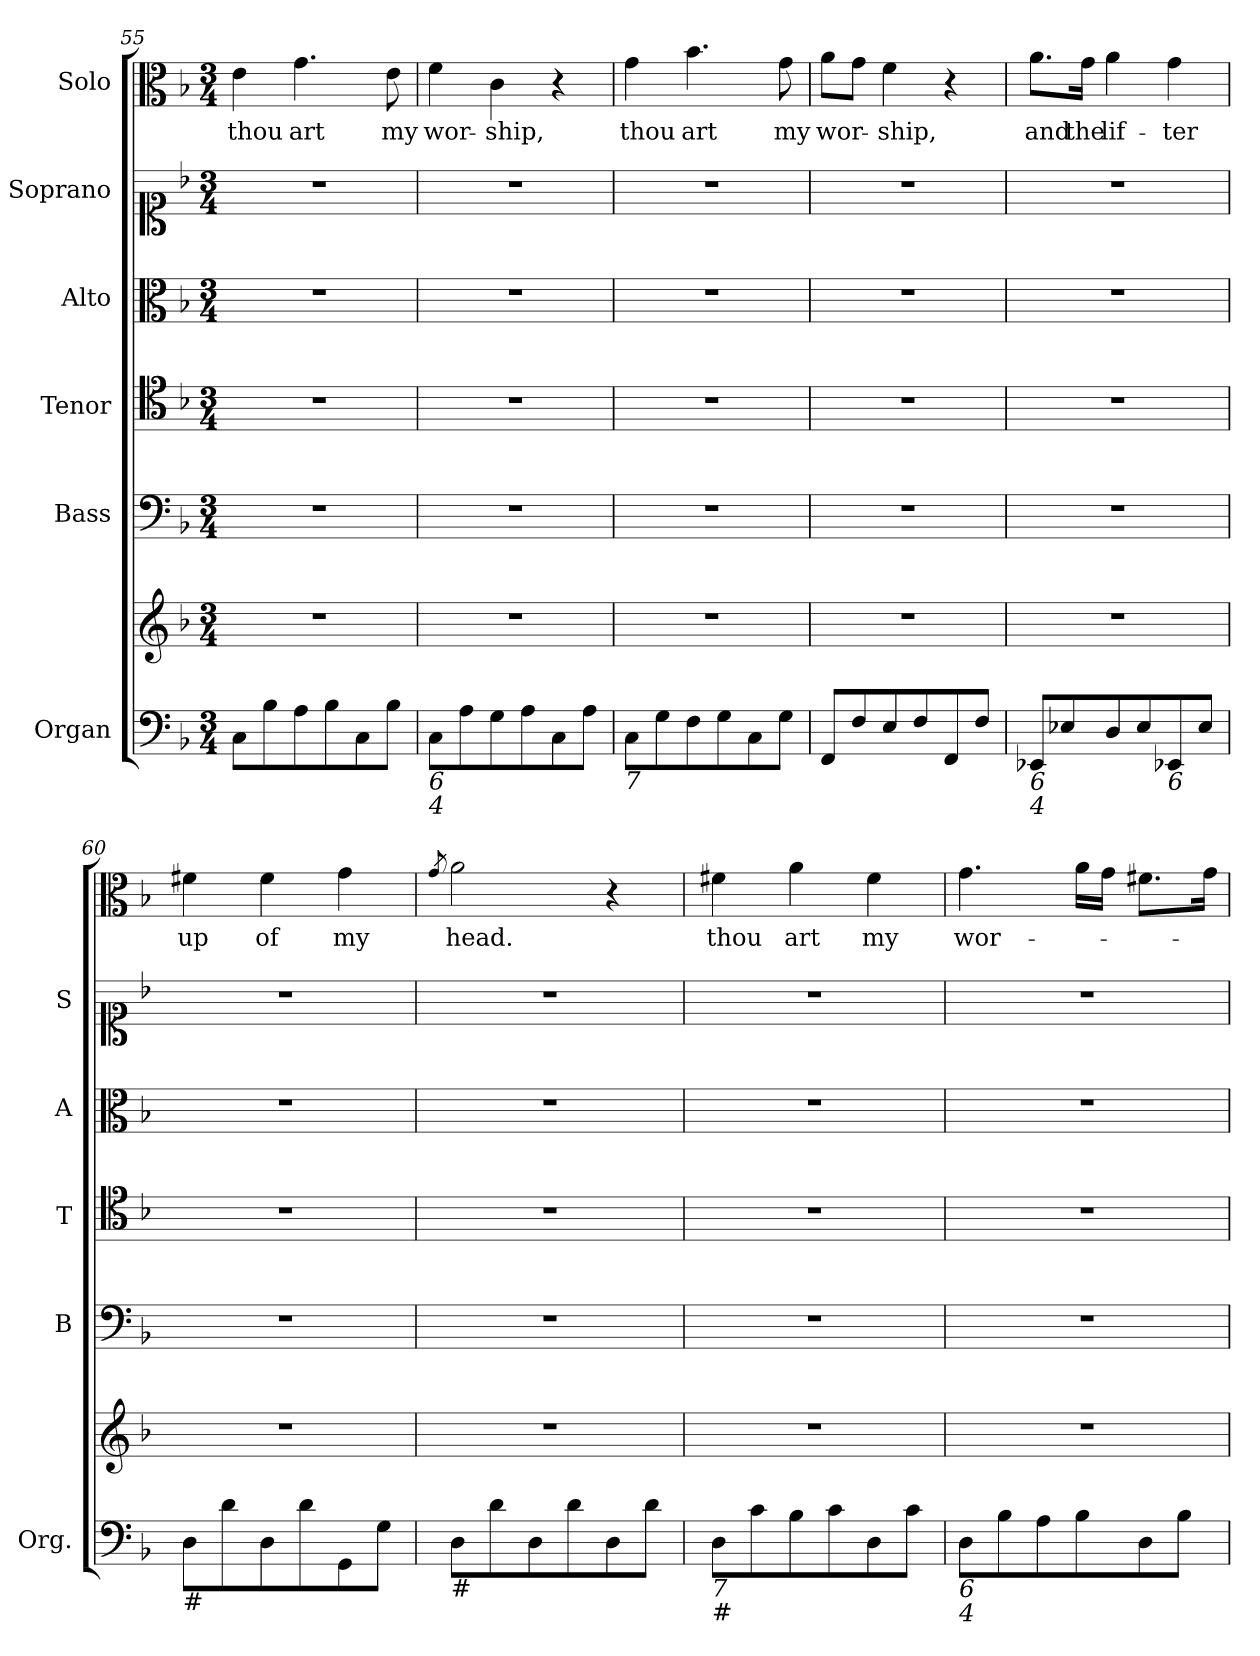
**kern	**kern	**kern	**kern	**kern	**kern	**kern	**text
*part6	*part6	*part5	*part4	*part3	*part2	*part1	*part1
*staff7	*staff6	*staff5	*staff4	*staff3	*staff2	*staff1	*staff1
*I"Organ	*	*I"Bass	*I"Tenor	*I"Alto	*I"Soprano	*I"Solo	*
*I'Org.	*	*I'B	*I'T	*I'A	*I'S	*	*
*clefF4	*clefG2	*clefF4	*clefC4	*clefC3	*clefC1	*clefC3	*
*k[b-]	*k[b-]	*k[b-]	*k[b-]	*k[b-]	*k[b-]	*k[b-]	*
*d:	*d:	*d:	*d:	*d:	*d:	*d:	*
*M3/4	*M3/4	*M3/4	*M3/4	*M3/4	*M3/4	*M3/4	*
=55	=55	=55	=55	=55	=55	=55	=55
!	!	!	!	!	!	!	!LO:LY:b
8C\L	2.r	2.r	2.r	2.r	2.r	4e\	thou
8B-\	.	.	.	.	.	.	.
!	!	!	!	!	!	!	!LO:LY:b
8A\	.	.	.	.	.	4.g\	art
8B-\	.	.	.	.	.	.	.
8C\	.	.	.	.	.	.	.
!	!	!	!	!	!	!	!LO:LY:b
8B-\J	.	.	.	.	.	8e\	my
=56	=56	=56	=56	=56	=56	=56	=56
!LO:TX:b:i:t=6	!	!	!	!	!	!	!
!LO:TX:b:i:t=4	!	!	!	!	!	!	!
!	!	!	!	!	!	!	!LO:LY:b
8C\L	2.r	2.r	2.r	2.r	2.r	4f\	wor-
8A\	.	.	.	.	.	.	.
!	!	!	!	!	!	!	!LO:LY:b
8G\	.	.	.	.	.	4c\	-ship,
8A\	.	.	.	.	.	.	.
8C\	.	.	.	.	.	4r	.
8A\J	.	.	.	.	.	.	.
=57	=57	=57	=57	=57	=57	=57	=57
!LO:TX:b:i:t=7	!	!	!	!	!	!	!
!	!	!	!	!	!	!	!LO:LY:b
8C\L	2.r	2.r	2.r	2.r	2.r	4g\	thou
8G\	.	.	.	.	.	.	.
!	!	!	!	!	!	!	!LO:LY:b
8F\	.	.	.	.	.	4.b-\	art
8G\	.	.	.	.	.	.	.
8C\	.	.	.	.	.	.	.
!	!	!	!	!	!	!	!LO:LY:b
8G\J	.	.	.	.	.	8g\	my
=58	=58	=58	=58	=58	=58	=58	=58
!	!	!	!	!	!	!	!LO:LY:b
8FF/L	2.r	2.r	2.r	2.r	2.r	8a\L	wor-
8F/	.	.	.	.	.	8g\J	.
!	!	!	!	!	!	!	!LO:LY:b
8E/	.	.	.	.	.	4f\	-ship,
8F/	.	.	.	.	.	.	.
8FF/	.	.	.	.	.	4r	.
8F/J	.	.	.	.	.	.	.
=59	=59	=59	=59	=59	=59	=59	=59
!LO:TX:b:i:t=6	!	!	!	!	!	!	!
!LO:TX:b:i:t=4	!	!	!	!	!	!	!
!	!	!	!	!	!	!	!LO:LY:b
8EE-X/L	2.r	2.r	2.r	2.r	2.r	8.a\L	and
8E-X/	.	.	.	.	.	.	.
!	!	!	!	!	!	!	!LO:LY:b
.	.	.	.	.	.	16g\Jk	the
!	!	!	!	!	!	!	!LO:LY:b
8D/	.	.	.	.	.	4a\	lif-
8E-/	.	.	.	.	.	.	.
!LO:TX:b:i:t=6	!	!	!	!	!	!	!
!	!	!	!	!	!	!	!LO:LY:b
8EE-X/	.	.	.	.	.	4g\	-ter
8E-/J	.	.	.	.	.	.	.
=60	=60	=60	=60	=60	=60	=60	=60
!LO:TX:b:t=#	!	!	!	!	!	!	!
!	!	!	!	!	!	!	!LO:LY:b
8D\L	2.r	2.r	2.r	2.r	2.r	4f#X\	up
8d\	.	.	.	.	.	.	.
!	!	!	!	!	!	!	!LO:LY:b
8D\	.	.	.	.	.	4f#\	of
8d\	.	.	.	.	.	.	.
!	!	!	!	!	!	!	!LO:LY:b
8GG\	.	.	.	.	.	4g\	my
8G\J	.	.	.	.	.	.	.
!!LO:LB:g=z
=61	=61	=61	=61	=61	=61	=61	=61
.	.	.	.	.	.	8qg/	.
!LO:TX:b:t=#	!	!	!	!	!	!	!
!	!	!	!	!	!	!	!LO:LY:b
8D\L	2.r	2.r	2.r	2.r	2.r	2a\	head.
8d\	.	.	.	.	.	.	.
8D\	.	.	.	.	.	.	.
8d\	.	.	.	.	.	.	.
8D\	.	.	.	.	.	4r	.
8d\J	.	.	.	.	.	.	.
=62	=62	=62	=62	=62	=62	=62	=62
!LO:TX:b:i:t=7	!	!	!	!	!	!	!
!LO:TX:b:t=#	!	!	!	!	!	!	!
!	!	!	!	!	!	!	!LO:LY:b
8D\L	2.r	2.r	2.r	2.r	2.r	4f#X\	thou
8c\	.	.	.	.	.	.	.
!	!	!	!	!	!	!	!LO:LY:b
8B-\	.	.	.	.	.	4a\	art
8c\	.	.	.	.	.	.	.
!	!	!	!	!	!	!	!LO:LY:b
8D\	.	.	.	.	.	4f#\	my
8c\J	.	.	.	.	.	.	.
=63	=63	=63	=63	=63	=63	=63	=63
!LO:TX:b:i:t=6	!	!	!	!	!	!	!
!LO:TX:b:i:t=4	!	!	!	!	!	!	!
!	!	!	!	!	!	!	!LO:LY:b
8D\L	2.r	2.r	2.r	2.r	2.r	4.g\	wor-
8B-\	.	.	.	.	.	.	.
8A\	.	.	.	.	.	.	.
8B-\	.	.	.	.	.	16a\LL	.
.	.	.	.	.	.	16g\JJ	.
8D\	.	.	.	.	.	8.f#X\L	.
8B-\J	.	.	.	.	.	.	.
.	.	.	.	.	.	16g\Jk	.
=	=	=	=	=	=	=	=
*-	*-	*-	*-	*-	*-	*-	*-
